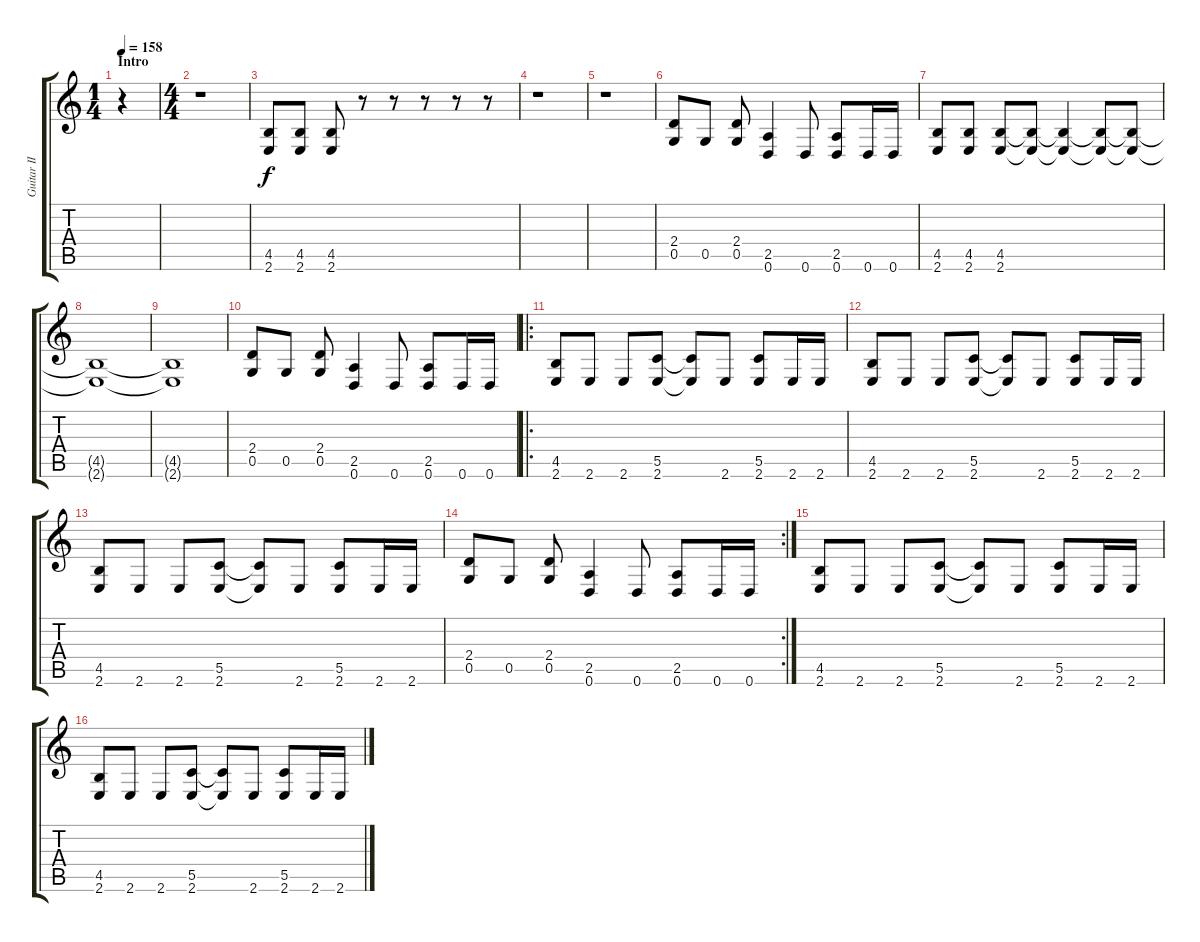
\track ("Guitar II" "Guitar II") {instrument distortionguitar}
\staff {score tabs}
\tuning (D4 A3 F3 C3 G2 D2) {hide}
\ts (1 4)
\section ("" "Intro")
\tempo 158
\clef g2
\ks c
r.4{dy f instrument distortionguitar} |
\ts (4 4)
r.1 |
(4.5 2.6).8 (4.5 2.6).8 (4.5 2.6).8 r.8 r.8 r.8 r.8 r.8 |
r.1 |
r.1 |
(2.4 0.5).8 0.5.8 (2.4 0.5).8 (2.5 0.6).4 0.6.8 (2.5 0.6).8 0.6.16 0.6.16 |
(4.5 2.6).8 (4.5 2.6).8 (4.5 2.6).8 (4.5{t} 2.6{t}).8 (4.5{t} 2.6{t}).4 (4.5{t} 2.6{t}).8 (4.5{t} 2.6{t}).8 |
(4.5{t} 2.6{t}).1 |
(4.5{t} 2.6{t}).1 |
(2.4 0.5).8 0.5.8 (2.4 0.5).8 (2.5 0.6).4 0.6.8 (2.5 0.6).8 0.6.16 0.6.16 |
\ro
(4.5 2.6).8 2.6.8 2.6.8 (5.5 2.6).8 (5.5{t} 2.6{t}).8 2.6.8 (5.5 2.6).8 2.6.16 2.6.16 |
(4.5 2.6).8 2.6.8 2.6.8 (5.5 2.6).8 (5.5{t} 2.6{t}).8 2.6.8 (5.5 2.6).8 2.6.16 2.6.16 |
(4.5 2.6).8 2.6.8 2.6.8 (5.5 2.6).8 (5.5{t} 2.6{t}).8 2.6.8 (5.5 2.6).8 2.6.16 2.6.16 |
\rc 2
(2.4 0.5).8 0.5.8 (2.4 0.5).8 (2.5 0.6).4 0.6.8 (2.5 0.6).8 0.6.16 0.6.16 |
(4.5 2.6).8 2.6.8 2.6.8 (5.5 2.6).8 (5.5{t} 2.6{t}).8 2.6.8 (5.5 2.6).8 2.6.16 2.6.16 |
(4.5 2.6).8 2.6.8 2.6.8 (5.5 2.6).8 (5.5{t} 2.6{t}).8 2.6.8 (5.5 2.6).8 2.6.16 2.6.16
